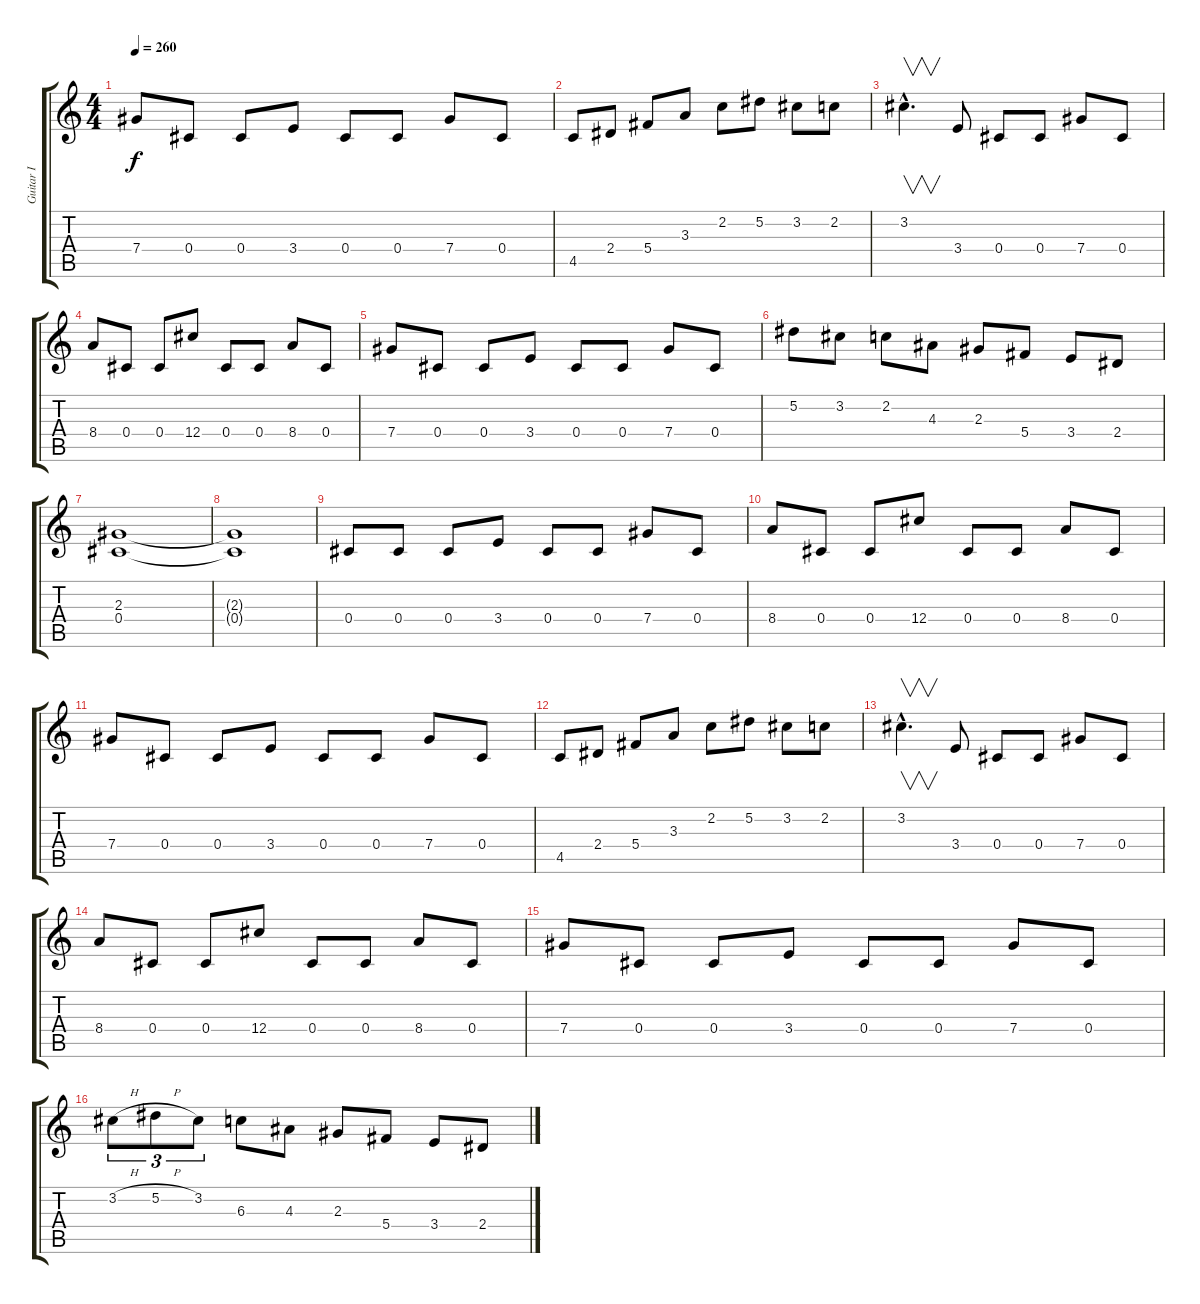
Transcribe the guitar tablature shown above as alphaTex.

\track ("Guitar I" "Guitar I") {instrument overdrivenguitar}
\staff {score tabs}
\tuning (Eb4 Bb3 Gb3 Db3 Ab2 Eb2) {hide}
\ts (4 4)
\tempo 260
\clef g2
\ks c
7.4.8{dy f} 0.4.8 0.4.8 3.4.8 0.4.8 0.4.8 7.4.8 0.4.8 |
4.5.8 2.4.8 5.4.8 3.3.8 2.2.8 5.2.8 3.2.8 2.2.8 |
3.2{hac}.4{v d} 3.4.8 0.4.8 0.4.8 7.4.8 0.4.8 |
8.4.8 0.4.8 0.4.8 12.4.8 0.4.8 0.4.8 8.4.8 0.4.8 |
7.4.8 0.4.8 0.4.8 3.4.8 0.4.8 0.4.8 7.4.8 0.4.8 |
5.2.8 3.2.8 2.2.8 4.3.8 2.3.8 5.4.8 3.4.8 2.4.8 |
(2.3 0.4).1 |
(2.3{t} 0.4{t}).1 |
0.4.8 0.4.8 0.4.8 3.4.8 0.4.8 0.4.8 7.4.8 0.4.8 |
8.4.8 0.4.8 0.4.8 12.4.8 0.4.8 0.4.8 8.4.8 0.4.8 |
7.4.8 0.4.8 0.4.8 3.4.8 0.4.8 0.4.8 7.4.8 0.4.8 |
4.5.8 2.4.8 5.4.8 3.3.8 2.2.8 5.2.8 3.2.8 2.2.8 |
3.2{hac}.4{v d} 3.4.8 0.4.8 0.4.8 7.4.8 0.4.8 |
8.4.8 0.4.8 0.4.8 12.4.8 0.4.8 0.4.8 8.4.8 0.4.8 |
7.4.8 0.4.8 0.4.8 3.4.8 0.4.8 0.4.8 7.4.8 0.4.8 |
3.2{h}.8{tu (3 2)} 5.2{h}.8{tu (3 2)} 3.2.8{tu (3 2)} 6.3.8 4.3.8 2.3.8 5.4.8 3.4.8 2.4.8
